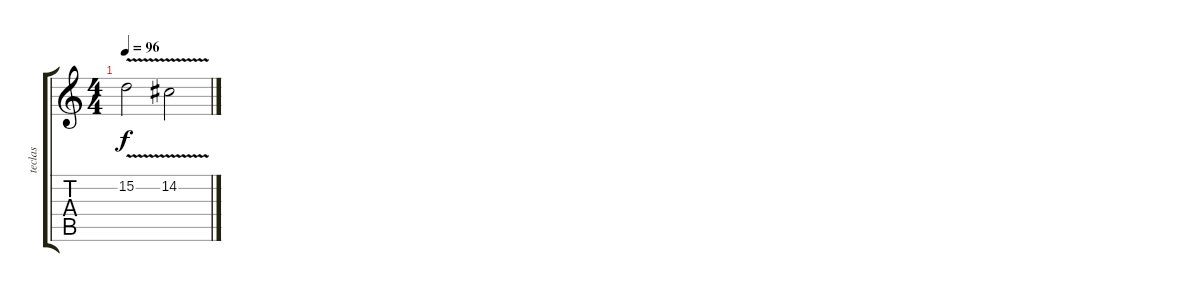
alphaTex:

\track ("teclas" "teclas") {instrument drawbarorgan}
\staff {score tabs}
\tuning (E4 B3 G3 D3 A2 E2) {hide}
\ts (4 4)
\tempo 96
\clef g2
\ks c
15.2{v}.2{dy f} 14.2{v}.2
